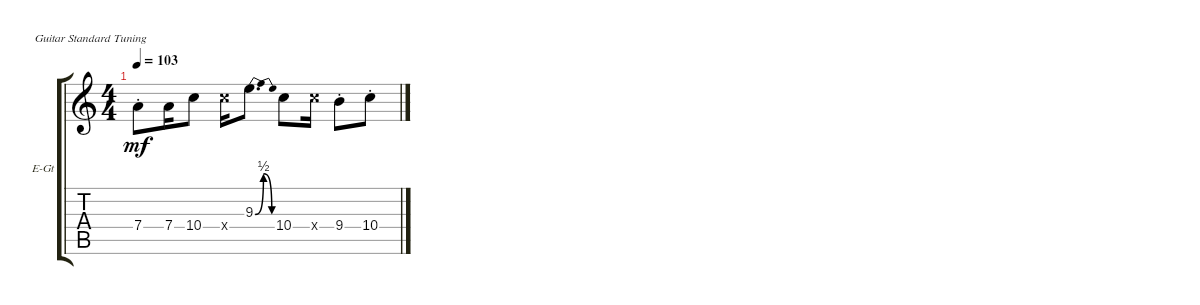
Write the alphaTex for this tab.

\bracketExtendMode groupsimilarinstruments
\firstSystemTrackNameOrientation horizontal
\otherSystemsTrackNameOrientation horizontal
\track ("Electric Guitar" "E-Gt") {instrument electricguitarclean}
\staff {score tabs}
\tuning (E4 B3 G3 D3 A2 E2)
\ts (4 4)
\tempo 103
\clef g2
\ks c
7.4{st}.8{dy mf} 7.4.16 10.4.8 10.4{x}.16 9.3{be (bendrelease 18.599999999999998 0 21 2 37.8 2 41.4 0)}.8{d} 10.4.8 10.4{x}.16 9.4{st}.8 10.4{st}.8
